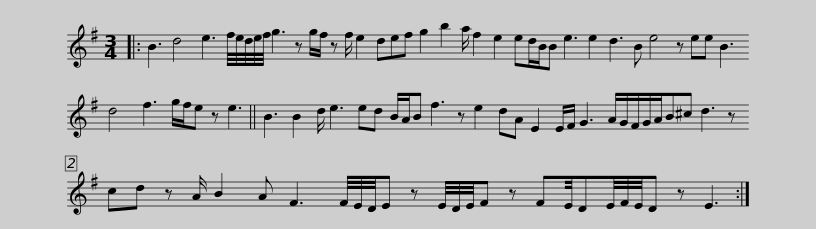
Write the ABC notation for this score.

X:1
L:1/8
M:3/4
I:linebreak $
K:Emin
V:1 treble
V:1
|: B3 d4 e3 f/4e/4d/4e/4f/4 g3 z g/f/ z f/ e2 def g2 b2 a/ f2 e2 ed/B/B e3 e2 d3 B e4 z ee B3 d4 f3 g/f/e z e3 ||$ B3 B2 d/ e3 ed B/A/B f3 z e2 dA E2 E/F/ G3 A/G/F/G/A/B^c d3 z cd z A/ B2 A F3 F/4E/4D/4E z E/4D/4E/4F z FE/4DE/4F/4E/4D z E3 :| %2
